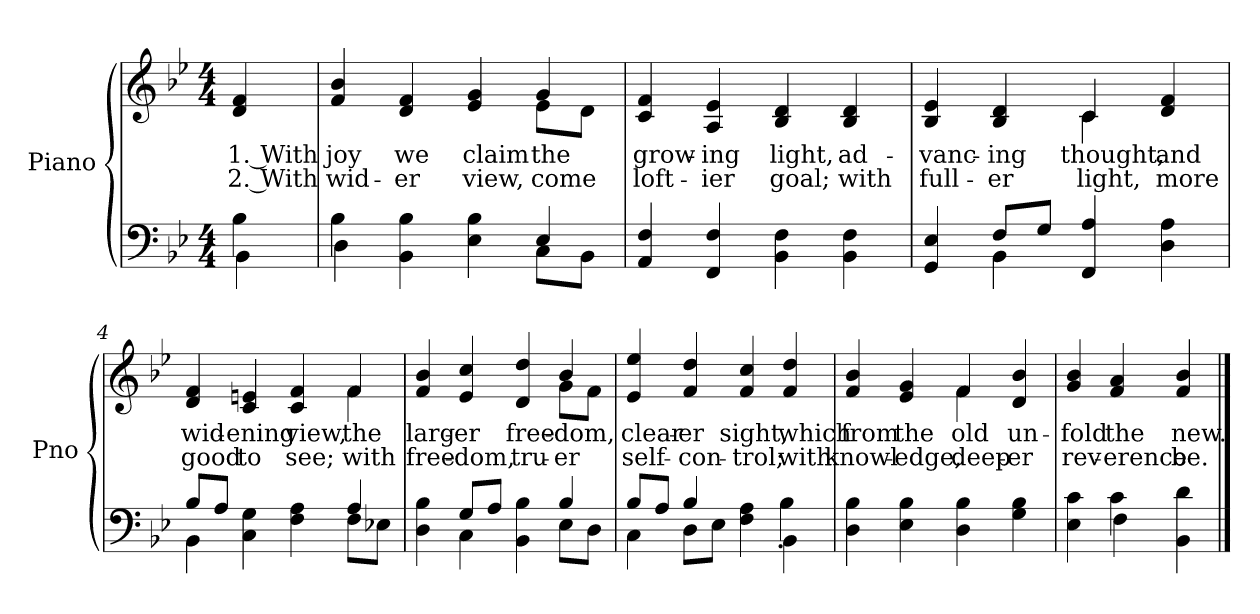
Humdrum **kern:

**kern	**kern	**text	**text
*part2	*part1	*part1	*part1
*staff2	*staff1	*staff1	*staff1
*I"Piano	*I"Piano	*	*
*I'Pno	*I'Pno	*	*
*clefF4	*clefG2	*	*
*k[b-e-]	*k[b-e-]	*	*
*M4/4	*M4/4	*	*
*MM108	*MM108	*	*
=	=	=	=
*^	*	*	*
!	!	!	!LO:LY:b	!LO:LY:b
4B-\	4BB-\	4d/ 4f/	1. With	2. With
=1	=1	=1	=1	=1
!	!	!	!LO:LY:b	!LO:LY:b
*	*	*^	*	*
4B-\	4D\	4f/ 4b-/	2.ryy	joy	wid-
!	!	!	!	!LO:LY:b	!LO:LY:b
4BB-\ 4B-\	2ryy	4d/ 4f/	.	we	-er
!	!	!	!	!LO:LY:b	!LO:LY:b
4E-\ 4B-\	.	4e-/ 4g/	.	claim	view,
!	!	!	!	!LO:LY:b	!LO:LY:b
8C\L	4E-/	4g/	8e-\L	the	come
8BB-\J	.	.	8d\J	.	.
*v	*v	*	*	*	*
=2	=2	=2	=2	=2
!	!	!	!LO:LY:b	!LO:LY:b
*	*v	*v	*	*
4AA/ 4F/	4c/ 4f/	grow-	loft-
!	!	!LO:LY:b	!LO:LY:b
4FF/ 4F/	4A/ 4e-/	-ing	-ier
!	!	!LO:LY:b	!LO:LY:b
4BB-\ 4F\	4B-/ 4d/	light,	goal;
!	!	!LO:LY:b	!LO:LY:b
4BB-\ 4F\	4B-/ 4d/	ad-	with
!!LO:LB:g=z
=3	=3	=3	=3
*^	*	*	*
!	!	!	!LO:LY:b	!LO:LY:b
*	*	*^	*	*
4GG/ 4E-/	4ryy	4B-/ 4e-/	2ryy	-vanc-	full-
!	!	!	!	!LO:LY:b	!LO:LY:b
8F/L	4BB-\	4B-/ 4d/	.	-ing	-er
8G/J	.	.	.	.	.
!	!	!	!	!LO:LY:b	!LO:LY:b
4FF/ 4A/	2ryy	4c/	4c\	thought,	light,
!	!	!	!	!LO:LY:b	!LO:LY:b
4D\ 4A\	.	4d/ 4f/	4ryy	and	more
=4	=4	=4	=4	=4	=4
!	!	!	!	!LO:LY:b	!LO:LY:b
8B-/L	4BB-\	4d/ 4f/	2.ryy	wid-	good
8A/J	.	.	.	.	.
!	!	!	!	!LO:LY:b	!LO:LY:b
4C\ 4G\	2ryy	4c/ 4en/	.	-ening	to
!	!	!	!	!LO:LY:b	!LO:LY:b
4F\ 4A\	.	4c/ 4f/	.	view,	see;
!	!	!	!	!LO:LY:b	!LO:LY:b
4A/	8F\L	4f/	4f\	the	with
.	8E-X\J	.	.	.	.
=5	=5	=5	=5	=5	=5
!	!	!	!	!LO:LY:b	!LO:LY:b
4D\ 4B-\	4ryy	4f/ 4b-/	2.ryy	larg-	free-
!	!	!	!	!LO:LY:b	!LO:LY:b
4C\	8G/L	4e-/ 4cc/	.	-er	-dom,
.	8A/J	.	.	.	.
!	!	!	!	!LO:LY:b	!LO:LY:b
4BB-\ 4B-\	4ryy	4d/ 4dd/	.	free-	tru-
!	!	!	!	!LO:LY:b	!LO:LY:b
8E-\L	4B-/	4b-/	8g\L	-dom,	-er
8D\J	.	.	8f\J	.	.
!!LO:LB:g=z
=6	=6	=6	=6	=6	=6
!	!	!	!	!LO:LY:b	!LO:LY:b
*	*	*v	*v	*	*
8B-/L	4C\	4e-/ 4ee-/	clear-	self-
8A/J	.	.	.	.
!	!	!	!LO:LY:b	!LO:LY:b
4B-/	8D\L	4f/ 4dd/	-er	-con-
.	8E-\J	.	.	.
!	!	!	!LO:LY:b	!LO:LY:b
4F\ 4A\	4ryy	4f/ 4cc/	sight,	-trol;
!	!	!	!LO:LY:b	!LO:LY:b
4BB-\	4B-'\	4f/ 4dd/	which	with
=7	=7	=7	=7	=7
!	!	!	!LO:LY:b	!LO:LY:b
*v	*v	*^	*	*
4D\ 4B-\	4f/ 4b-/	2ryy	from	knowl-
!	!	!	!LO:LY:b	!LO:LY:b
4E-\ 4B-\	4e-/ 4g/	.	the	-edge,
!	!	!	!LO:LY:b	!LO:LY:b
4D\ 4B-\	4f/	4f\	old	deep-
!	!	!	!LO:LY:b	!LO:LY:b
4G\ 4B-\	4d/ 4b-/	4ryy	un-	-er
=8	=8	=8	=8	=8
*^	*	*	*	*
!	!	!	!	!LO:LY:b	!LO:LY:b
*	*	*v	*v	*	*
4E-\ 4c\	4ryy	4g/ 4b-/	-fold	rev-
!	!	!	!LO:LY:b	!LO:LY:b
4c\	4F\	4f/ 4a/	the	-erence
!	!	!	!LO:LY:b	!LO:LY:b
4BB-\ 4d\	4ryy	4f/ 4b-/	new.	be.
*v	*v	*	*	*
==	==	==	==
*-	*-	*-	*-
